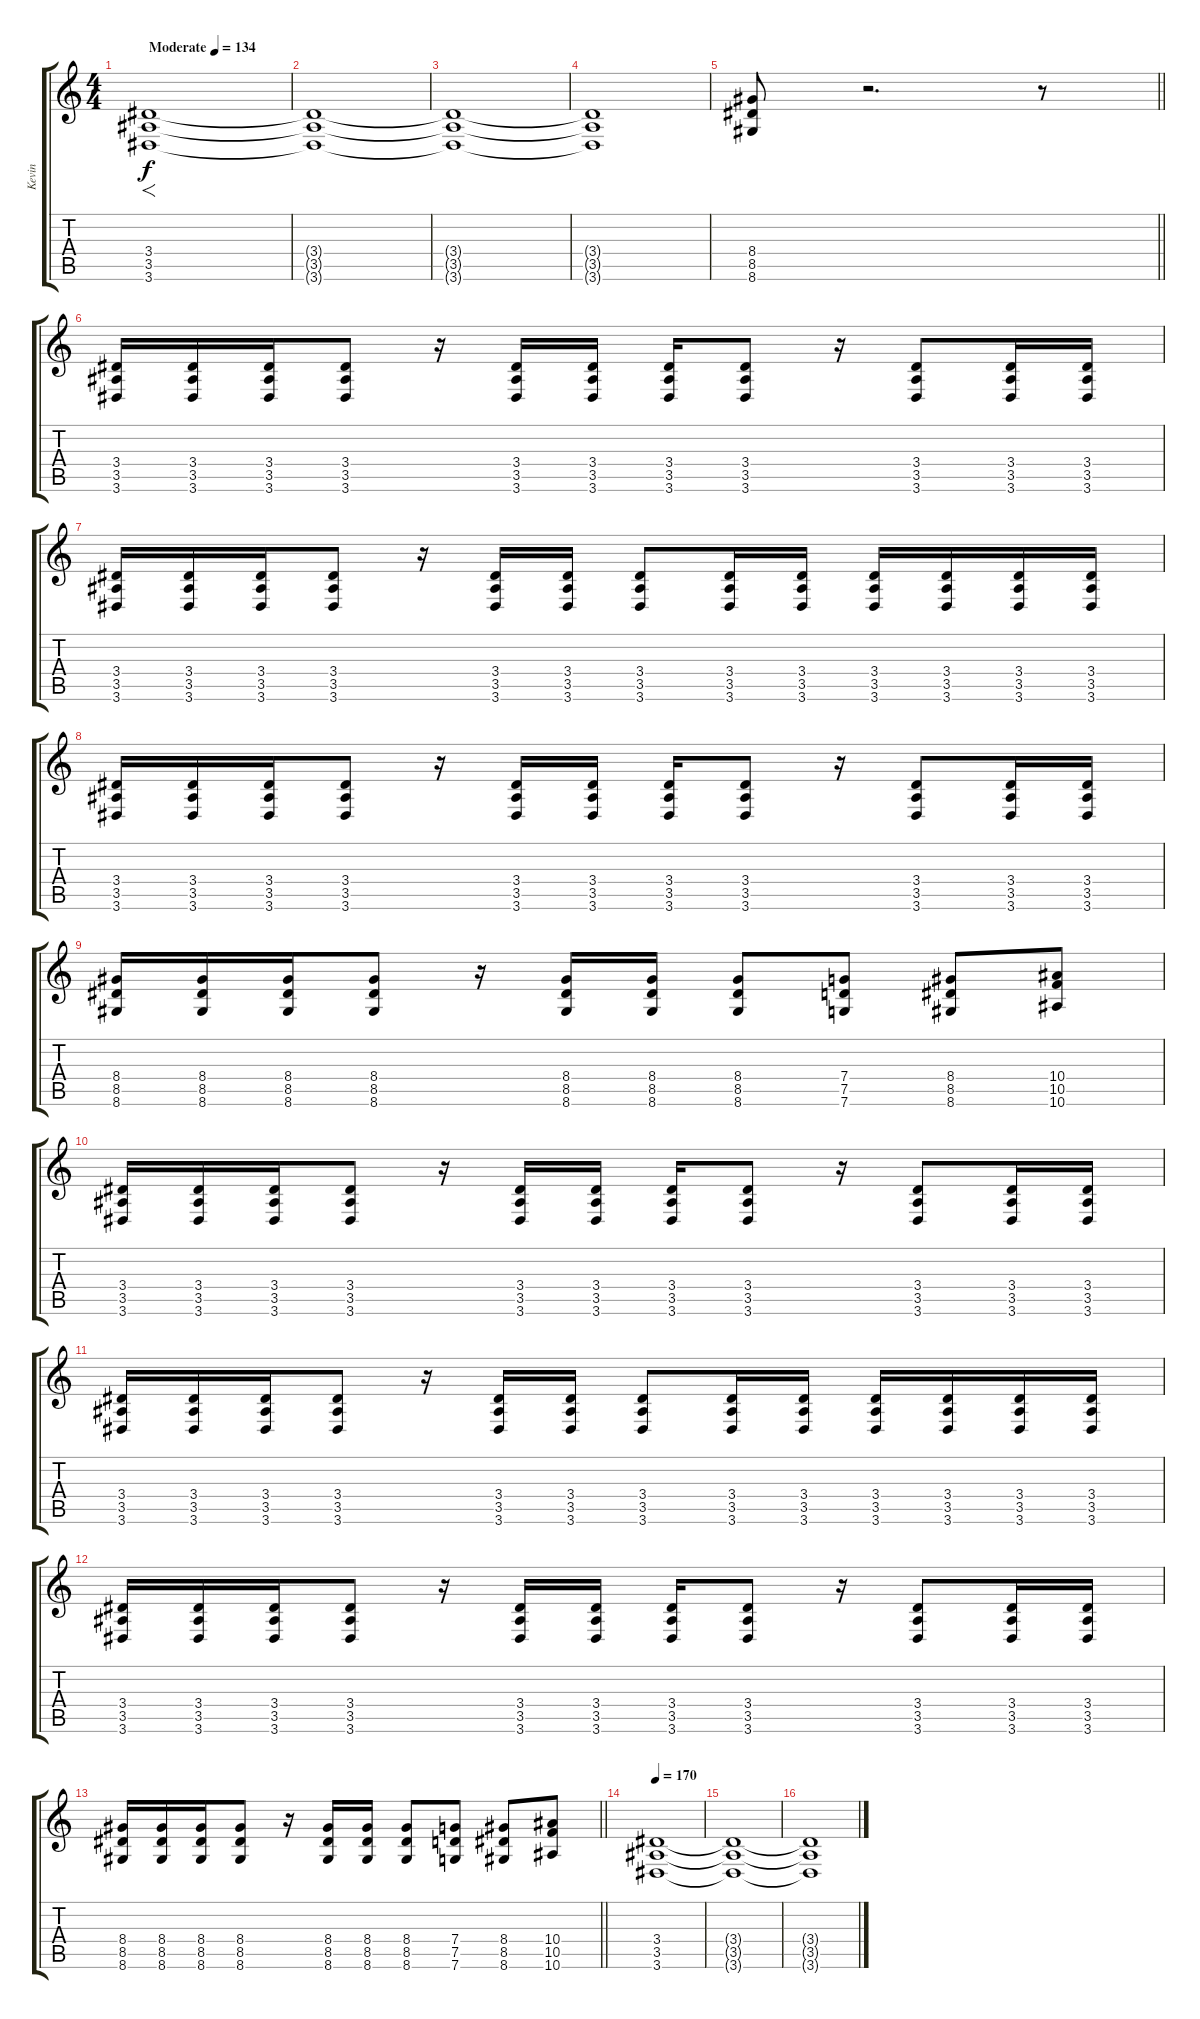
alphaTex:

\track ("Kevin" "Kevin") {instrument distortionguitar}
\staff {score tabs}
\tuning (D4 A3 F3 C3 G2 C2) {hide}
\ts (4 4)
\section ("" "")
\tempo (134 "Moderate")
\clef g2
\ks c
(3.4 3.5 3.6).1{f dy f instrument distortionguitar} |
(3.4{t} 3.5{t} 3.6{t}).1 |
(3.4{t} 3.5{t} 3.6{t}).1 |
(3.4{t} 3.5{t} 3.6{t}).1 |
\barLineRight lightlight
(8.4 8.5 8.6).8 r.2{d} r.8 |
\section ("" "")
(3.4 3.5 3.6).16 (3.4 3.5 3.6).16 (3.4 3.5 3.6).16 (3.4 3.5 3.6).8 r.16 (3.4 3.5 3.6).16 (3.4 3.5 3.6).16 (3.4 3.5 3.6).16 (3.4 3.5 3.6).8 r.16 (3.4 3.5 3.6).8 (3.4 3.5 3.6).16 (3.4 3.5 3.6).16 |
(3.4 3.5 3.6).16 (3.4 3.5 3.6).16 (3.4 3.5 3.6).16 (3.4 3.5 3.6).8 r.16 (3.4 3.5 3.6).16 (3.4 3.5 3.6).16 (3.4 3.5 3.6).8 (3.4 3.5 3.6).16 (3.4 3.5 3.6).16 (3.4 3.5 3.6).16 (3.4 3.5 3.6).16 (3.4 3.5 3.6).16 (3.4 3.5 3.6).16 |
(3.4 3.5 3.6).16 (3.4 3.5 3.6).16 (3.4 3.5 3.6).16 (3.4 3.5 3.6).8 r.16 (3.4 3.5 3.6).16 (3.4 3.5 3.6).16 (3.4 3.5 3.6).16 (3.4 3.5 3.6).8 r.16 (3.4 3.5 3.6).8 (3.4 3.5 3.6).16 (3.4 3.5 3.6).16 |
(8.4 8.5 8.6).16 (8.4 8.5 8.6).16 (8.4 8.5 8.6).16 (8.4 8.5 8.6).8 r.16 (8.4 8.5 8.6).16 (8.4 8.5 8.6).16 (8.4 8.5 8.6).8 (7.4 7.5 7.6).8 (8.4 8.5 8.6).8 (10.4 10.5 10.6).8 |
(3.4 3.5 3.6).16 (3.4 3.5 3.6).16 (3.4 3.5 3.6).16 (3.4 3.5 3.6).8 r.16 (3.4 3.5 3.6).16 (3.4 3.5 3.6).16 (3.4 3.5 3.6).16 (3.4 3.5 3.6).8 r.16 (3.4 3.5 3.6).8 (3.4 3.5 3.6).16 (3.4 3.5 3.6).16 |
(3.4 3.5 3.6).16 (3.4 3.5 3.6).16 (3.4 3.5 3.6).16 (3.4 3.5 3.6).8 r.16 (3.4 3.5 3.6).16 (3.4 3.5 3.6).16 (3.4 3.5 3.6).8 (3.4 3.5 3.6).16 (3.4 3.5 3.6).16 (3.4 3.5 3.6).16 (3.4 3.5 3.6).16 (3.4 3.5 3.6).16 (3.4 3.5 3.6).16 |
(3.4 3.5 3.6).16 (3.4 3.5 3.6).16 (3.4 3.5 3.6).16 (3.4 3.5 3.6).8 r.16 (3.4 3.5 3.6).16 (3.4 3.5 3.6).16 (3.4 3.5 3.6).16 (3.4 3.5 3.6).8 r.16 (3.4 3.5 3.6).8 (3.4 3.5 3.6).16 (3.4 3.5 3.6).16 |
\barLineRight lightlight
(8.4 8.5 8.6).16 (8.4 8.5 8.6).16 (8.4 8.5 8.6).16 (8.4 8.5 8.6).8 r.16 (8.4 8.5 8.6).16 (8.4 8.5 8.6).16 (8.4 8.5 8.6).8 (7.4 7.5 7.6).8 (8.4 8.5 8.6).8 (10.4 10.5 10.6).8 |
\section ("" "")
\tempo 170
(3.4 3.5 3.6).1 |
(3.4{t} 3.5{t} 3.6{t}).1 |
(3.4{t} 3.5{t} 3.6{t}).1
